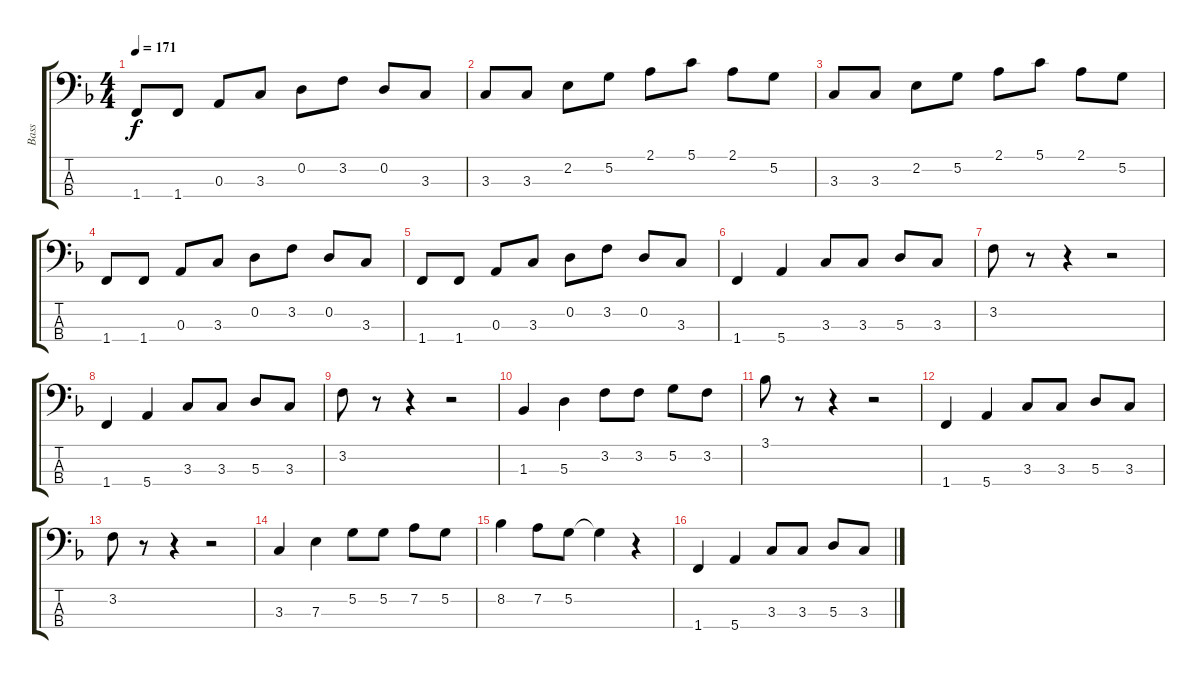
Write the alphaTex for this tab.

\track ("Bass" "Bass") {instrument electricbasspick}
\staff {score tabs}
\tuning (G2 D2 A1 E1) {hide}
\ts (4 4)
\tempo 171
\clef f4
\ks f
1.4.8{dy f} 1.4.8 0.3.8 3.3.8 0.2.8 3.2.8 0.2.8 3.3.8 |
3.3.8 3.3.8 2.2.8 5.2.8 2.1.8 5.1.8 2.1.8 5.2.8 |
3.3.8 3.3.8 2.2.8 5.2.8 2.1.8 5.1.8 2.1.8 5.2.8 |
1.4.8 1.4.8 0.3.8 3.3.8 0.2.8 3.2.8 0.2.8 3.3.8 |
1.4.8 1.4.8 0.3.8 3.3.8 0.2.8 3.2.8 0.2.8 3.3.8 |
1.4.4 5.4.4 3.3.8 3.3.8 5.3.8 3.3.8 |
3.2.8 r.8 r.4 r.2 |
1.4.4 5.4.4 3.3.8 3.3.8 5.3.8 3.3.8 |
3.2.8 r.8 r.4 r.2 |
1.3.4 5.3.4 3.2.8 3.2.8 5.2.8 3.2.8 |
3.1.8 r.8 r.4 r.2 |
1.4.4 5.4.4 3.3.8 3.3.8 5.3.8 3.3.8 |
3.2.8 r.8 r.4 r.2 |
3.3.4 7.3.4 5.2.8 5.2.8 7.2.8 5.2.8 |
8.2.4 7.2.8 5.2.8 5.2{t}.4 r.4 |
1.4.4 5.4.4 3.3.8 3.3.8 5.3.8 3.3.8
